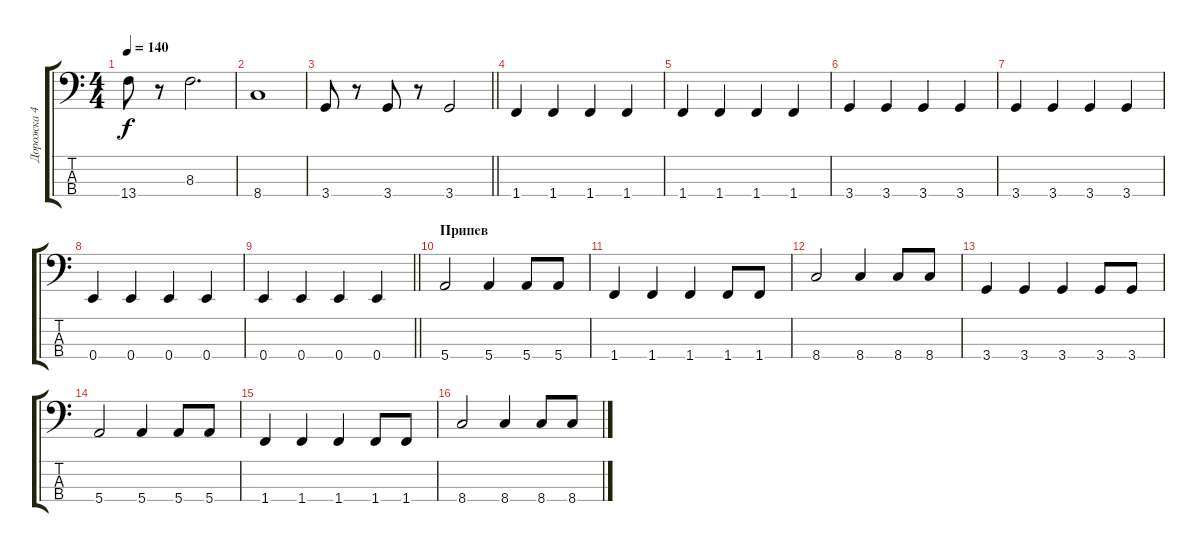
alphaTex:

\track ("Дорожка 4" "Дорожка 4") {instrument electricbassfinger}
\staff {score tabs}
\tuning (G2 D2 A1 E1) {hide}
\ts (4 4)
\tempo 140
\clef f4
\ks c
13.4.8{dy f} r.8 8.3.2{d} |
8.4.1 |
\barLineRight lightlight
3.4.8 r.8 3.4.8 r.8 3.4.2 |
\section ("" "")
1.4.4 1.4.4 1.4.4 1.4.4 |
1.4.4 1.4.4 1.4.4 1.4.4 |
3.4.4 3.4.4 3.4.4 3.4.4 |
3.4.4 3.4.4 3.4.4 3.4.4 |
0.4.4 0.4.4 0.4.4 0.4.4 |
\barLineRight lightlight
0.4.4 0.4.4 0.4.4 0.4.4 |
\section ("" "Припев")
5.4.2 5.4.4 5.4.8 5.4.8 |
1.4.4 1.4.4 1.4.4 1.4.8 1.4.8 |
8.4.2 8.4.4 8.4.8 8.4.8 |
3.4.4 3.4.4 3.4.4 3.4.8 3.4.8 |
5.4.2 5.4.4 5.4.8 5.4.8 |
1.4.4 1.4.4 1.4.4 1.4.8 1.4.8 |
8.4.2 8.4.4 8.4.8 8.4.8
